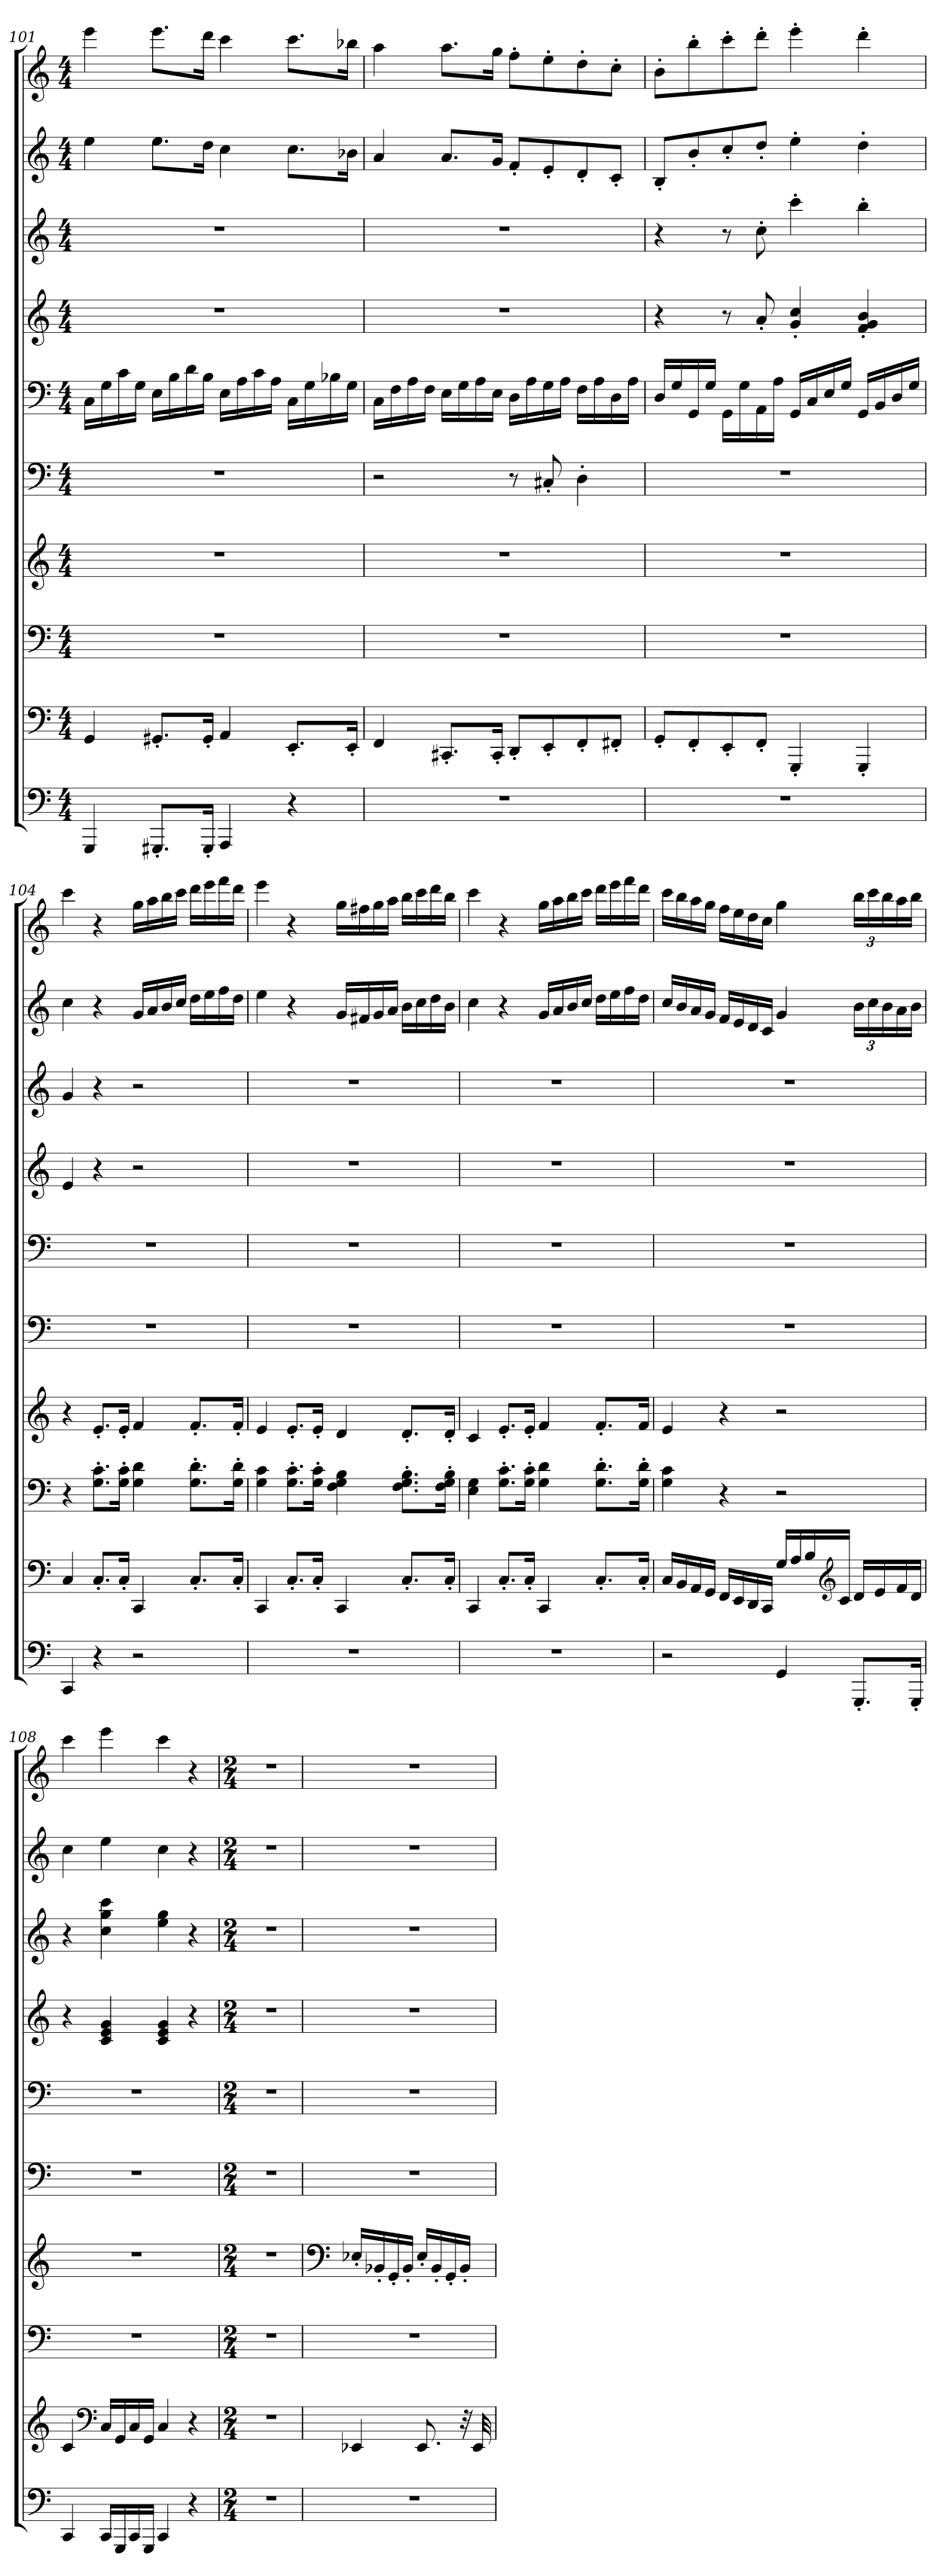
**kern	**kern	**kern	**kern	**kern	**kern	**kern	**kern	**kern	**kern
*part5	*part5	*part4	*part4	*part3	*part3	*part2	*part2	*part1	*part1
*staff10	*staff9	*staff8	*staff7	*staff6	*staff5	*staff4	*staff3	*staff2	*staff1
*clefF4	*clefF4	*clefF4	*clefG2	*clefF4	*clefF4	*clefG2	*clefG2	*clefG2	*clefG2
*k[]	*k[]	*k[]	*k[]	*k[]	*k[]	*k[]	*k[]	*k[]	*k[]
*M4/4	*M4/4	*M4/4	*M4/4	*M4/4	*M4/4	*M4/4	*M4/4	*M4/4	*M4/4
*MM118	*MM118	*MM118	*MM118	*MM118	*MM118	*MM118	*MM118	*MM118	*MM118
=101	=101	=101	=101	=101	=101	=101	=101	=101	=101
4GGG/	4GG/	1r	1r	1r	16C\LL	1r	1r	4ee\	4eee\
.	.	.	.	.	16G\	.	.	.	.
.	.	.	.	.	16c\	.	.	.	.
.	.	.	.	.	16G\JJ	.	.	.	.
*	*	*	*	*	*	*	*	*	*MM118
8.GGG#X'/L	8.GG#X'/L	.	.	.	16E\LL	.	.	8.ee\L	8.eee\L
.	.	.	.	.	16B\	.	.	.	.
.	.	.	.	.	16d\	.	.	.	.
16GGG#'/Jk	16GG#'/Jk	.	.	.	16B\JJ	.	.	16dd\Jk	16ddd\Jk
*	*	*	*	*	*	*	*	*	*MM118
4AAA/	4AA/	.	.	.	16E\LL	.	.	4cc\	4ccc\
.	.	.	.	.	16A\	.	.	.	.
.	.	.	.	.	16c\	.	.	.	.
.	.	.	.	.	16A\JJ	.	.	.	.
4r	8.EE'/L	.	.	.	16C\LL	.	.	8.cc\L	8.ccc\L
.	.	.	.	.	16G\	.	.	.	.
.	.	.	.	.	16B-X\	.	.	.	.
.	16EE'/Jk	.	.	.	16G\JJ	.	.	16b-X\Jk	16bb-X\Jk
!!LO:PB:g=z
=102	=102	=102	=102	=102	=102	=102	=102	=102	=102
*	*	*	*	*	*	*	*	*	*MM118
1r	4FF/	1r	1r	2r	16C\LL	1r	1r	4a/	4aa\
.	.	.	.	.	16F\	.	.	.	.
.	.	.	.	.	16A\	.	.	.	.
.	.	.	.	.	16F\JJ	.	.	.	.
.	8.CC#X'/L	.	.	.	16E\LL	.	.	8.a/L	8.aa\L
.	.	.	.	.	16G\	.	.	.	.
.	.	.	.	.	16A\	.	.	.	.
.	16CC#'/Jk	.	.	.	16E\JJ	.	.	16g/Jk	16gg\Jk
*	*	*	*	*	*	*	*	*	*MM118
.	8DD'/L	.	.	8r	16D\LL	.	.	8f'/L	8ff'\L
.	.	.	.	.	16A\	.	.	.	.
.	8EE'/	.	.	8C#X'/	16G\	.	.	8e'/	8ee'\
.	.	.	.	.	16A\JJ	.	.	.	.
.	8FF'/	.	.	4D'\	16F\LL	.	.	8d'/	8dd'\
.	.	.	.	.	16A\	.	.	.	.
.	8FF#X'/J	.	.	.	16D\	.	.	8c'/J	8cc'\J
.	.	.	.	.	16A\JJ	.	.	.	.
=103	=103	=103	=103	=103	=103	=103	=103	=103	=103
1r	8GG'/L	1r	1r	1r	16D/LL	4r	4r	8B'/L	8b'\L
.	.	.	.	.	16G/	.	.	.	.
.	8FF'/	.	.	.	16GG/	.	.	8b'/	8bb'\
.	.	.	.	.	16G/JJ	.	.	.	.
.	8EE'/	.	.	.	16GG\LL	8r	8r	8cc'/	8ccc'\
.	.	.	.	.	16G\	.	.	.	.
.	8FF'/J	.	.	.	16AA\	8a'/	8cc'\	8dd'/J	8ddd'\J
.	.	.	.	.	16A\JJ	.	.	.	.
.	4GGG'/	.	.	.	16GG/LL	4g/' 4cc/'	4ccc'\	4ee'\	4eee'\
.	.	.	.	.	16C/	.	.	.	.
.	.	.	.	.	16E/	.	.	.	.
.	.	.	.	.	16G/JJ	.	.	.	.
.	4GGG'/	.	.	.	16GG/LL	4f/' 4g/' 4b/'	4bb'\	4dd'\	4ddd'\
.	.	.	.	.	16BB/	.	.	.	.
.	.	.	.	.	16D/	.	.	.	.
.	.	.	.	.	16G/JJ	.	.	.	.
!!LO:PB:g=z
=104	=104	=104	=104	=104	=104	=104	=104	=104	=104
*	*	*	*	*	*	*	*	*	*MM118
4CC/	4C/	4r	4r	1r	1r	4e/	4g/	4cc\	4ccc\
*	*	*	*	*	*	*	*	*	*MM118
4r	8.C'/L	8.G\' 8.c\'L	8.e'/L	.	.	4r	4r	4r	4r
.	16C'/Jk	16G\' 16c\'Jk	16e'/Jk	.	.	.	.	.	.
*	*	*	*	*	*	*	*	*	*MM118
2r	4CC/	4G\ 4d\	4f/	.	.	2r	2r	16g/LL	16gg\LL
.	.	.	.	.	.	.	.	16a/	16aa\
.	.	.	.	.	.	.	.	16b/	16bb\
.	.	.	.	.	.	.	.	16cc/JJ	16ccc\JJ
.	8.C'/L	8.G\' 8.d\'L	8.f'/L	.	.	.	.	16dd\LL	16ddd\LL
.	.	.	.	.	.	.	.	16ee\	16eee\
.	.	.	.	.	.	.	.	16ff\	16fff\
.	16C'/Jk	16G\' 16d\'Jk	16f'/Jk	.	.	.	.	16dd\JJ	16ddd\JJ
=105	=105	=105	=105	=105	=105	=105	=105	=105	=105
*	*	*	*	*	*	*	*	*	*MM118
1r	4CC/	4G\ 4c\	4e/	1r	1r	1r	1r	4ee\	4eee\
*	*	*	*	*	*	*	*	*	*MM118
.	8.C'/L	8.G\' 8.c\'L	8.e'/L	.	.	.	.	4r	4r
.	16C'/Jk	16G\' 16c\'Jk	16e'/Jk	.	.	.	.	.	.
*	*	*	*	*	*	*	*	*	*MM118
.	4CC/	4F\ 4G\ 4B\	4d/	.	.	.	.	16g/LL	16gg\LL
.	.	.	.	.	.	.	.	16f#X/	16ff#X\
.	.	.	.	.	.	.	.	16g/	16gg\
.	.	.	.	.	.	.	.	16a/JJ	16aa\JJ
.	8.C'/L	8.F\' 8.G\' 8.B\'L	8.d'/L	.	.	.	.	16b\LL	16bb\LL
.	.	.	.	.	.	.	.	16cc\	16ccc\
.	.	.	.	.	.	.	.	16dd\	16ddd\
*	*	*	*	*	*	*	*	*	*MM116
.	16C'/Jk	16F\' 16G\' 16B\'Jk	16d'/Jk	.	.	.	.	16b\JJ	16bb\JJ
!!LO:PB:g=z
=106	=106	=106	=106	=106	=106	=106	=106	=106	=106
*	*	*	*	*	*	*	*	*	*MM118
1r	4CC/	4E\ 4G\	4c/	1r	1r	1r	1r	4cc\	4ccc\
*	*	*	*	*	*	*	*	*	*MM118
.	8.C'/L	8.G\' 8.c\'L	8.e'/L	.	.	.	.	4r	4r
.	16C'/Jk	16G\' 16c\'Jk	16e'/Jk	.	.	.	.	.	.
*	*	*	*	*	*	*	*	*	*MM118
.	4CC/	4G\ 4d\	4f/	.	.	.	.	16g/LL	16gg\LL
.	.	.	.	.	.	.	.	16a/	16aa\
.	.	.	.	.	.	.	.	16b/	16bb\
.	.	.	.	.	.	.	.	16cc/JJ	16ccc\JJ
.	8.C'/L	8.G\' 8.d\'L	8.f'/L	.	.	.	.	16dd\LL	16ddd\LL
.	.	.	.	.	.	.	.	16ee\	16eee\
.	.	.	.	.	.	.	.	16ff\	16fff\
.	16C'/Jk	16G\' 16d\'Jk	16f/Jk	.	.	.	.	16dd\JJ	16ddd\JJ
=107	=107	=107	=107	=107	=107	=107	=107	=107	=107
*	*	*	*	*	*	*	*	*	*MM118
2r	16C/LL	4G\ 4c\	4e/	1r	1r	1r	1r	16cc/LL	16ccc\LL
.	16BB/	.	.	.	.	.	.	16b/	16bb\
.	16AA/	.	.	.	.	.	.	16a/	16aa\
.	16GG/JJ	.	.	.	.	.	.	16g/JJ	16gg\JJ
.	16FF/LL	4r	4r	.	.	.	.	16f/LL	16ff\LL
.	16EE/	.	.	.	.	.	.	16e/	16ee\
.	16DD/	.	.	.	.	.	.	16d/	16dd\
*	*	*	*	*	*	*	*	*	*MM116
.	16CC/JJ	.	.	.	.	.	.	16c/JJ	16cc\JJ
*	*	*	*	*	*	*	*	*	*MM118
4GG/	16G/LL	2r	2r	.	.	.	.	4g/	4gg\
.	16A/	.	.	.	.	.	.	.	.
.	16B/	.	.	.	.	.	.	.	.
*	*clefG2	*	*	*	*	*	*	*	*
.	16c/JJ	.	.	.	.	.	.	.	.
*	*	*	*	*	*	*	*	*Xbrackettup	*Xbrackettup
8.GGG'/L	16d/LL	.	.	.	.	.	.	24b\LL	24bb\LL
.	.	.	.	.	.	.	.	24cc\	24ccc\
.	16e/	.	.	.	.	.	.	.	.
.	.	.	.	.	.	.	.	24b\	24bb\
.	16f/	.	.	.	.	.	.	16a\	16aa\
*	*	*	*	*	*	*	*	*	*MM116
16GGG'/Jk	16d/JJ	.	.	.	.	.	.	16b\JJ	16bb\JJ
!!LO:PB:g=z
=108	=108	=108	=108	=108	=108	=108	=108	=108	=108
*	*	*	*	*	*	*	*	*	*MM114
4CC/	4c/	1r	1r	1r	1r	4r	4r	4cc\	4ccc\
*	*clefF4	*	*	*	*	*	*	*	*
16CC/LL	16C/LL	.	.	.	.	4c/ 4e/ 4g/	4cc\ 4gg\ 4ccc\	4ee\	4eee\
16GGG/	16GG/	.	.	.	.	.	.	.	.
16CC/	16C/	.	.	.	.	.	.	.	.
16GGG/JJ	16GG/JJ	.	.	.	.	.	.	.	.
4CC/	4C/	.	.	.	.	4c/ 4e/ 4g/	4ee\ 4gg\	4cc\	4ccc\
4r	4r	.	.	.	.	4r	4r	4r	4r
=109	=109	=109	=109	=109	=109	=109	=109	=109	=109
*M2/4	*M2/4	*M2/4	*M2/4	*M2/4	*M2/4	*M2/4	*M2/4	*M2/4	*M2/4
2r	2r	2r	2r	2r	2r	2r	2r	2r	2r
=110	=110	=110	=110	=110	=110	=110	=110	=110	=110
*	*	*	*clefF4	*	*	*	*	*	*
*	*	*	*	*	*	*	*	*	*MM123
2r	4EE-X/	2r	16E-X'/LL	2r	2r	2r	2r	2r	2r
.	.	.	16BB-X'/	.	.	.	.	.	.
.	.	.	16GG'/	.	.	.	.	.	.
.	.	.	16BB-'/JJ	.	.	.	.	.	.
.	8.EE-/	.	16E-'/LL	.	.	.	.	.	.
.	.	.	16BB-'/	.	.	.	.	.	.
.	.	.	16GG'/	.	.	.	.	.	.
.	32r	.	16BB-'/JJ	.	.	.	.	.	.
.	32EE-/	.	.	.	.	.	.	.	.
=	=	=	=	=	=	=	=	=	=
*-	*-	*-	*-	*-	*-	*-	*-	*-	*-
